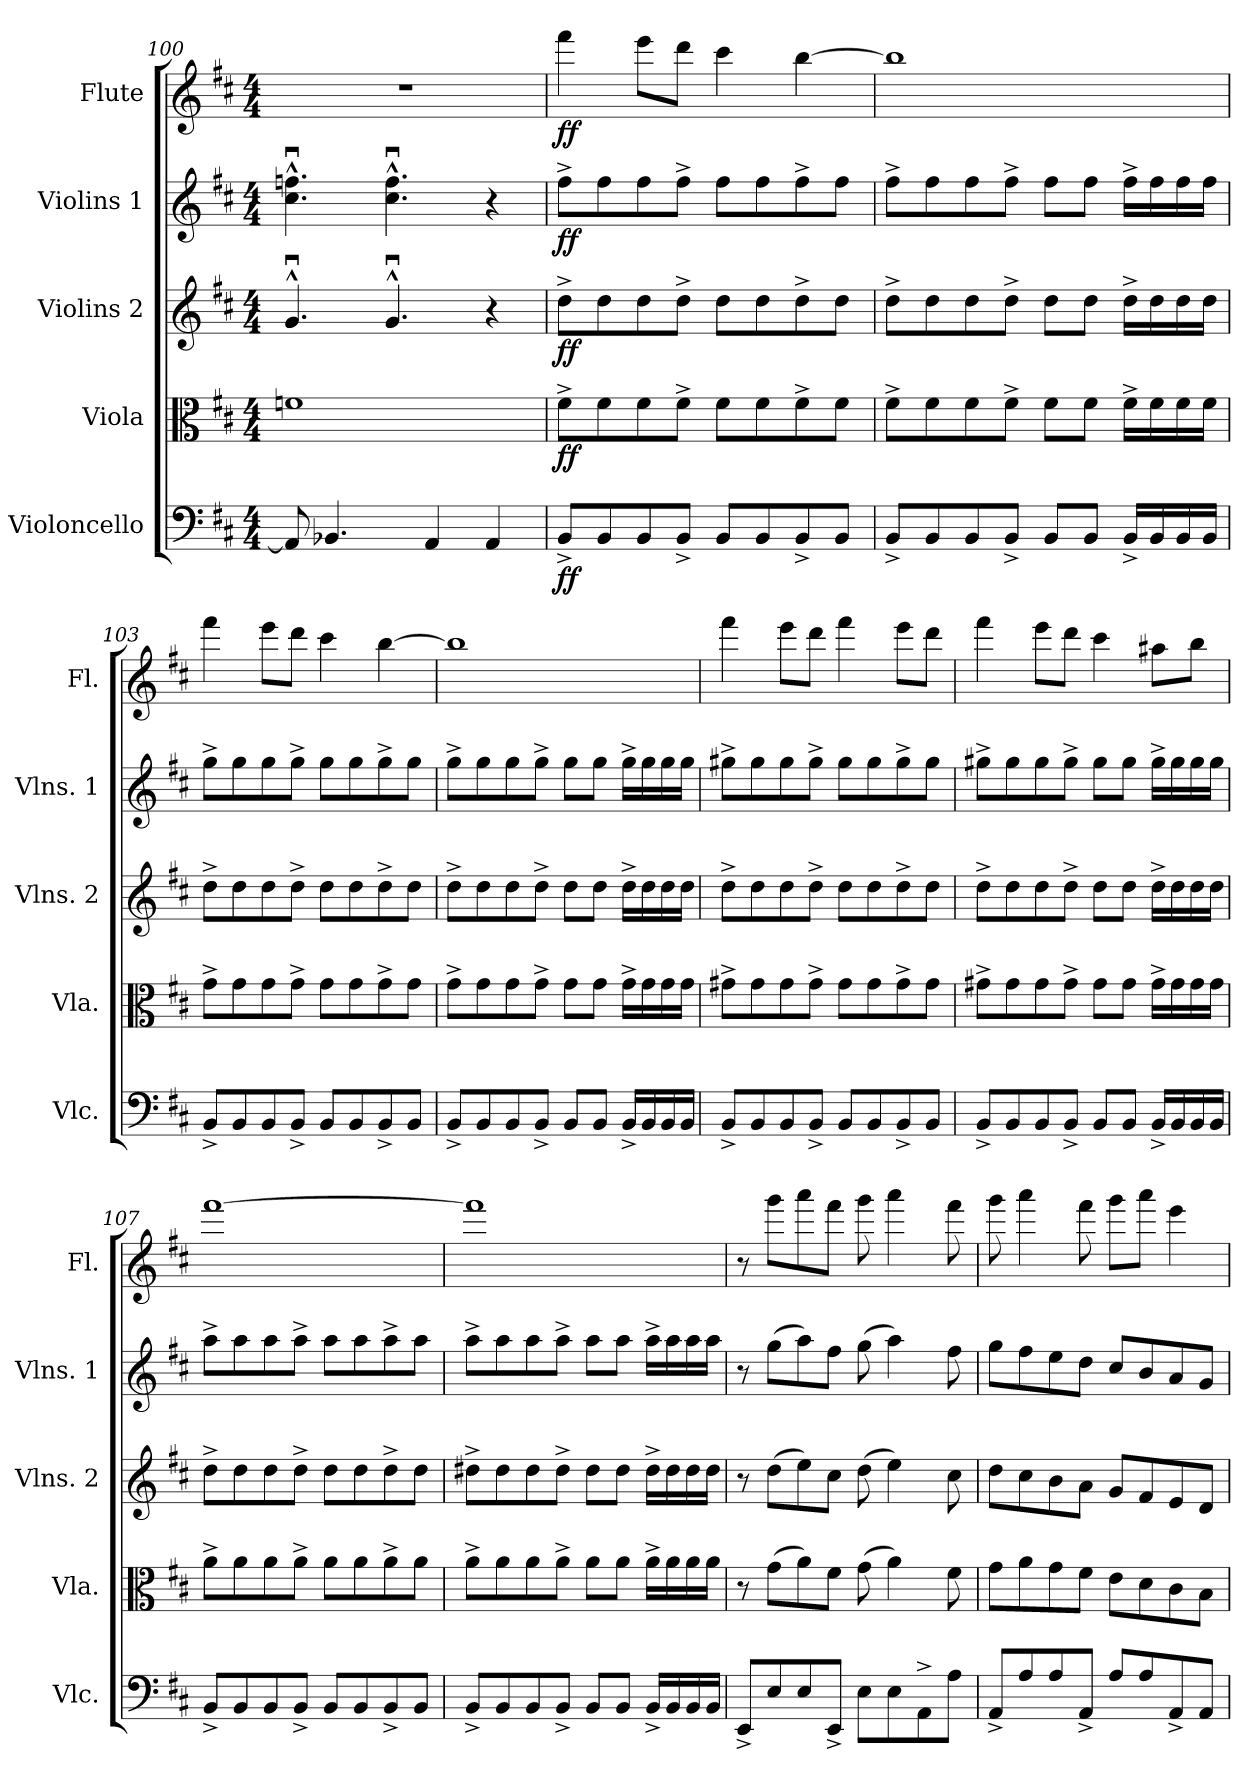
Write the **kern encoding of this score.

**kern	**dynam	**kern	**dynam	**kern	**dynam	**kern	**dynam	**kern	**dynam
*part5	*part5	*part4	*part4	*part3	*part3	*part2	*part2	*part1	*part1
*staff5	*staff5	*staff4	*staff4	*staff3	*staff3	*staff2	*staff2	*staff1	*staff1
*I"Violoncello	*	*I"Viola	*	*I"Violins 2	*	*I"Violins 1	*	*I"Flute	*
*I'Vlc.	*	*I'Vla.	*	*I'Vlns. 2	*	*I'Vlns. 1	*	*I'Fl.	*
*clefF4	*	*clefC3	*	*clefG2	*	*clefG2	*	*clefG2	*
*k[f#c#]	*	*k[f#c#]	*	*k[f#c#]	*	*k[f#c#]	*	*k[f#c#]	*
*D:	*	*D:	*	*D:	*	*D:	*	*D:	*
*M4/4	*	*M4/4	*	*M4/4	*	*M4/4	*	*M4/4	*
=100	=100	=100	=100	=100	=100	=100	=100	=100	=100
8AA/]	.	1fn	.	4.gu^^/	.	4.cc#\u^^ 4.ffn\u^^	.	1r	.
4.BB-X/	.	.	.	.	.	.	.	.	.
.	.	.	.	4.gu^^/	.	4.cc#\u^^ 4.ff\u^^	.	.	.
4AA/	.	.	.	.	.	.	.	.	.
4AA/	.	.	.	4r	.	4r	.	.	.
=101	=101	=101	=101	=101	=101	=101	=101	=101	=101
!	!LO:DY:b	!	!LO:DY:b	!	!LO:DY:b	!	!LO:DY:b	!	!LO:DY:b
8BB^/L	ff	8f#^\L	ff	8dd^\L	ff	8ff#^\L	ff	4fff#\	ff
8BB/	.	8f#\	.	8dd\	.	8ff#\	.	.	.
8BB/	.	8f#\	.	8dd\	.	8ff#\	.	8eee\L	.
8BB^/J	.	8f#^\J	.	8dd^\J	.	8ff#^\J	.	8ddd\J	.
8BB/L	.	8f#\L	.	8dd\L	.	8ff#\L	.	4ccc#\	.
8BB/	.	8f#\	.	8dd\	.	8ff#\	.	.	.
8BB^/	.	8f#^\	.	8dd^\	.	8ff#^\	.	[4bb\	.
8BB/J	.	8f#\J	.	8dd\J	.	8ff#\J	.	.	.
=102	=102	=102	=102	=102	=102	=102	=102	=102	=102
8BB^/L	.	8f#^\L	.	8dd^\L	.	8ff#^\L	.	1bb]	.
8BB/	.	8f#\	.	8dd\	.	8ff#\	.	.	.
8BB/	.	8f#\	.	8dd\	.	8ff#\	.	.	.
8BB^/J	.	8f#^\J	.	8dd^\J	.	8ff#^\J	.	.	.
8BB/L	.	8f#\L	.	8dd\L	.	8ff#\L	.	.	.
8BB/J	.	8f#\J	.	8dd\J	.	8ff#\J	.	.	.
16BB^/LL	.	16f#^\LL	.	16dd^\LL	.	16ff#^\LL	.	.	.
16BB/	.	16f#\	.	16dd\	.	16ff#\	.	.	.
16BB/	.	16f#\	.	16dd\	.	16ff#\	.	.	.
16BB/JJ	.	16f#\JJ	.	16dd\JJ	.	16ff#\JJ	.	.	.
!!LO:LB:g=z
=103	=103	=103	=103	=103	=103	=103	=103	=103	=103
8BB^/L	.	8g^\L	.	8dd^\L	.	8gg^\L	.	4fff#\	.
8BB/	.	8g\	.	8dd\	.	8gg\	.	.	.
8BB/	.	8g\	.	8dd\	.	8gg\	.	8eee\L	.
8BB^/J	.	8g^\J	.	8dd^\J	.	8gg^\J	.	8ddd\J	.
8BB/L	.	8g\L	.	8dd\L	.	8gg\L	.	4ccc#\	.
8BB/	.	8g\	.	8dd\	.	8gg\	.	.	.
8BB^/	.	8g^\	.	8dd^\	.	8gg^\	.	[4bb\	.
8BB/J	.	8g\J	.	8dd\J	.	8gg\J	.	.	.
=104	=104	=104	=104	=104	=104	=104	=104	=104	=104
8BB^/L	.	8g^\L	.	8dd^\L	.	8gg^\L	.	1bb]	.
8BB/	.	8g\	.	8dd\	.	8gg\	.	.	.
8BB/	.	8g\	.	8dd\	.	8gg\	.	.	.
8BB^/J	.	8g^\J	.	8dd^\J	.	8gg^\J	.	.	.
8BB/L	.	8g\L	.	8dd\L	.	8gg\L	.	.	.
8BB/J	.	8g\J	.	8dd\J	.	8gg\J	.	.	.
16BB^/LL	.	16g^\LL	.	16dd^\LL	.	16gg^\LL	.	.	.
16BB/	.	16g\	.	16dd\	.	16gg\	.	.	.
16BB/	.	16g\	.	16dd\	.	16gg\	.	.	.
16BB/JJ	.	16g\JJ	.	16dd\JJ	.	16gg\JJ	.	.	.
=105	=105	=105	=105	=105	=105	=105	=105	=105	=105
8BB^/L	.	8g#X^\L	.	8dd^\L	.	8gg#X^\L	.	4fff#\	.
8BB/	.	8g#\	.	8dd\	.	8gg#\	.	.	.
8BB/	.	8g#\	.	8dd\	.	8gg#\	.	8eee\L	.
8BB^/J	.	8g#^\J	.	8dd^\J	.	8gg#^\J	.	8ddd\J	.
8BB/L	.	8g#\L	.	8dd\L	.	8gg#\L	.	4fff#\	.
8BB/	.	8g#\	.	8dd\	.	8gg#\	.	.	.
8BB^/	.	8g#^\	.	8dd^\	.	8gg#^\	.	8eee\L	.
8BB/J	.	8g#\J	.	8dd\J	.	8gg#\J	.	8ddd\J	.
=106	=106	=106	=106	=106	=106	=106	=106	=106	=106
8BB^/L	.	8g#X^\L	.	8dd^\L	.	8gg#X^\L	.	4fff#\	.
8BB/	.	8g#\	.	8dd\	.	8gg#\	.	.	.
8BB/	.	8g#\	.	8dd\	.	8gg#\	.	8eee\L	.
8BB^/J	.	8g#^\J	.	8dd^\J	.	8gg#^\J	.	8ddd\J	.
8BB/L	.	8g#\L	.	8dd\L	.	8gg#\L	.	4ccc#\	.
8BB/J	.	8g#\J	.	8dd\J	.	8gg#\J	.	.	.
16BB^/LL	.	16g#^\LL	.	16dd^\LL	.	16gg#^\LL	.	8aa#X\L	.
16BB/	.	16g#\	.	16dd\	.	16gg#\	.	.	.
16BB/	.	16g#\	.	16dd\	.	16gg#\	.	8bb\J	.
16BB/JJ	.	16g#\JJ	.	16dd\JJ	.	16gg#\JJ	.	.	.
=107	=107	=107	=107	=107	=107	=107	=107	=107	=107
8BB^/L	.	8a^\L	.	8dd^\L	.	8aa^\L	.	[1fff#	.
8BB/	.	8a\	.	8dd\	.	8aa\	.	.	.
8BB/	.	8a\	.	8dd\	.	8aa\	.	.	.
8BB^/J	.	8a^\J	.	8dd^\J	.	8aa^\J	.	.	.
8BB/L	.	8a\L	.	8dd\L	.	8aa\L	.	.	.
8BB/	.	8a\	.	8dd\	.	8aa\	.	.	.
8BB^/	.	8a^\	.	8dd^\	.	8aa^\	.	.	.
8BB/J	.	8a\J	.	8dd\J	.	8aa\J	.	.	.
=108	=108	=108	=108	=108	=108	=108	=108	=108	=108
8BB^/L	.	8a^\L	.	8dd#X^\L	.	8aa^\L	.	1fff#]	.
8BB/	.	8a\	.	8dd#\	.	8aa\	.	.	.
8BB/	.	8a\	.	8dd#\	.	8aa\	.	.	.
8BB^/J	.	8a^\J	.	8dd#^\J	.	8aa^\J	.	.	.
8BB/L	.	8a\L	.	8dd#\L	.	8aa\L	.	.	.
8BB/J	.	8a\J	.	8dd#\J	.	8aa\J	.	.	.
16BB^/LL	.	16a^\LL	.	16dd#^\LL	.	16aa^\LL	.	.	.
16BB/	.	16a\	.	16dd#\	.	16aa\	.	.	.
16BB/	.	16a\	.	16dd#\	.	16aa\	.	.	.
16BB/JJ	.	16a\JJ	.	16dd#\JJ	.	16aa\JJ	.	.	.
=109	=109	=109	=109	=109	=109	=109	=109	=109	=109
8EE^/L	.	8r	.	8r	.	8r	.	8r	.
8E/	.	(8g\L	.	(8dd\L	.	(8gg\L	.	8ggg\L	.
8E/	.	8a\)	.	8ee\)	.	8aa\)	.	8aaa\	.
8EE^/J	.	8f#\J	.	8cc#\J	.	8ff#\J	.	8fff#\J	.
8E\L	.	(8g\	.	(8dd\	.	(8gg\	.	8ggg\	.
8E\	.	4a\)	.	4ee\)	.	4aa\)	.	4aaa\	.
8AA^\	.	.	.	.	.	.	.	.	.
8A\J	.	8f#\	.	8cc#\	.	8ff#\	.	8fff#\	.
!!LO:PB:g=z
=110	=110	=110	=110	=110	=110	=110	=110	=110	=110
8AA^/L	.	8g\L	.	8dd\L	.	8gg\L	.	8ggg\	.
8A/	.	8a\	.	8cc#\	.	8ff#\	.	4aaa\	.
8A/	.	8g\	.	8b\	.	8ee\	.	.	.
8AA^/J	.	8f#\J	.	8a\J	.	8dd\J	.	8fff#\	.
8A/L	.	8e\L	.	8g/L	.	8cc#/L	.	8ggg\L	.
8A/	.	8d\	.	8f#/	.	8b/	.	8aaa\J	.
8AA^/	.	8c#\	.	8e/	.	8a/	.	4eee\	.
8AA/J	.	8B\J	.	8d/J	.	8g/J	.	.	.
=	=	=	=	=	=	=	=	=	=
*-	*-	*-	*-	*-	*-	*-	*-	*-	*-
